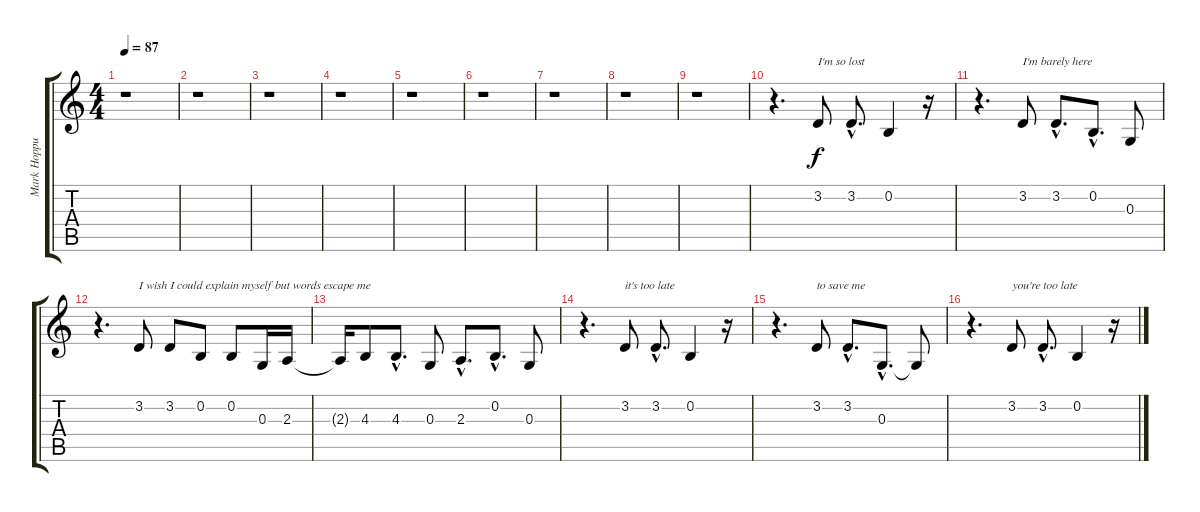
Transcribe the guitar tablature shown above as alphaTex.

\track ("Mark Hoppus (Vocals)" "Mark Hoppu") {instrument flute}
\staff {score tabs}
\tuning (E4 B3 G3 D3 A2 E2) {hide}
\ts (4 4)
\tempo 87
\clef g2
\ks c
r.1{dy f} |
r.1 |
r.1 |
r.1 |
r.1 |
r.1 |
r.1 |
r.1 |
r.1 |
r.4{d} 3.2.8{txt "I'm so lost"} 3.2{hac}.8{d} 0.2.4 r.16 |
r.4{d} 3.2.8{txt "I'm barely here"} 3.2{hac}.8{d} 0.2{hac}.8{d} 0.3.8 |
r.4{d} 3.2.8{txt "I wish I could explain myself but words escape me"} 3.2.8 0.2.8 0.2.8 0.3.16 2.3.16 |
2.3{t}.16 4.3.8 4.3{hac}.8{d} 0.3.8 2.3{hac}.8{d} 0.2{hac}.8{d} 0.3.8 |
r.4{d} 3.2.8{txt "it's too late"} 3.2{hac}.8{d} 0.2.4 r.16 |
r.4{d} 3.2.8{txt "to save me"} 3.2{hac}.8{d} 0.3{hac}.8{d} 0.3{t}.8 |
r.4{d} 3.2.8{txt "you're too late"} 3.2{hac}.8{d} 0.2.4 r.16
